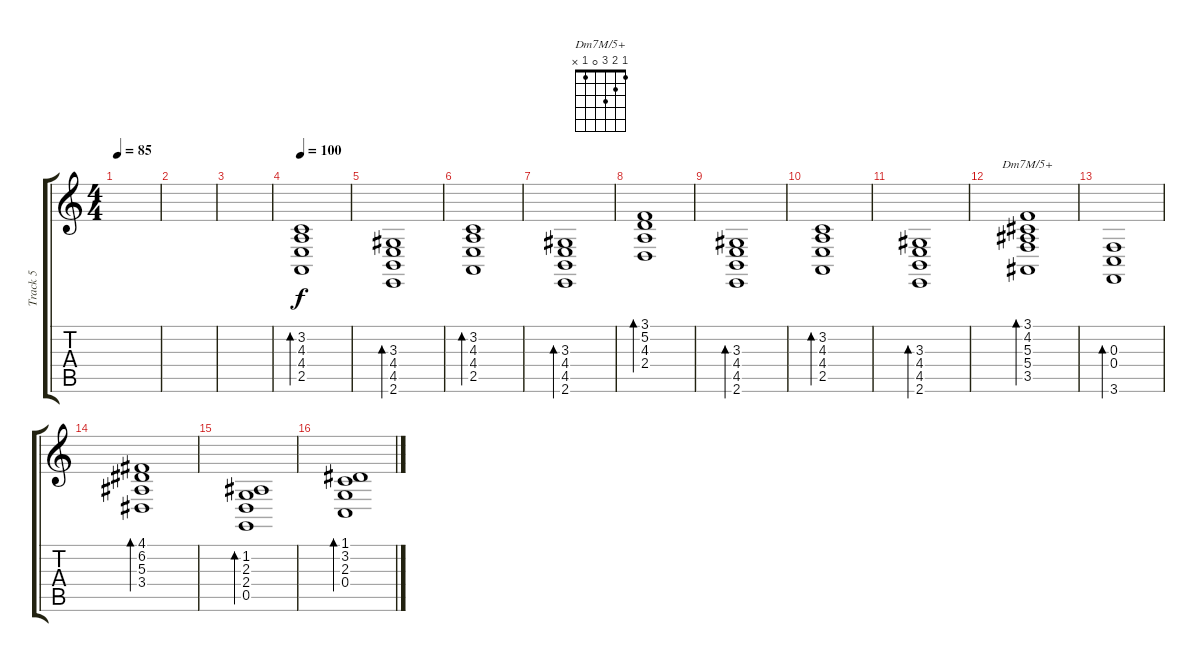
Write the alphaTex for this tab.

\track ("Track 5" "Track 5") {instrument orchestralharp}
\staff {score tabs}
\tuning (D4 A3 F3 C3 G2 D2) {hide}
\chord ("Dm7M/5+" 1 2 3 0 1 x)
\ts (4 4)
\tempo 85
\clef g2
\ks c
|
|
|
\tempo 100
(3.2 4.3 4.4 2.5).1{bd 240} |
(3.3 4.4 4.5 2.6).1{bd 240} |
(3.2 4.3 4.4 2.5).1{bd 240} |
(3.3 4.4 4.5 2.6).1{bd 240} |
(3.1 5.2 4.3 2.4).1{bd 240} |
(3.3 4.4 4.5 2.6).1{bd 240} |
(3.2 4.3 4.4 2.5).1{bd 240} |
(3.3 4.4 4.5 2.6).1{bd 240} |
(3.1 4.2 5.3 5.4 3.5).1{bd 240 ch "Dm7M/5+"} |
(0.3 0.4 3.6).1{bd 240} |
(4.1 6.2 5.3 3.4).1{bd 240} |
(1.2 2.3 2.4 0.5).1{bd 240} |
(1.1 3.2 2.3 0.4).1{bd 240}
